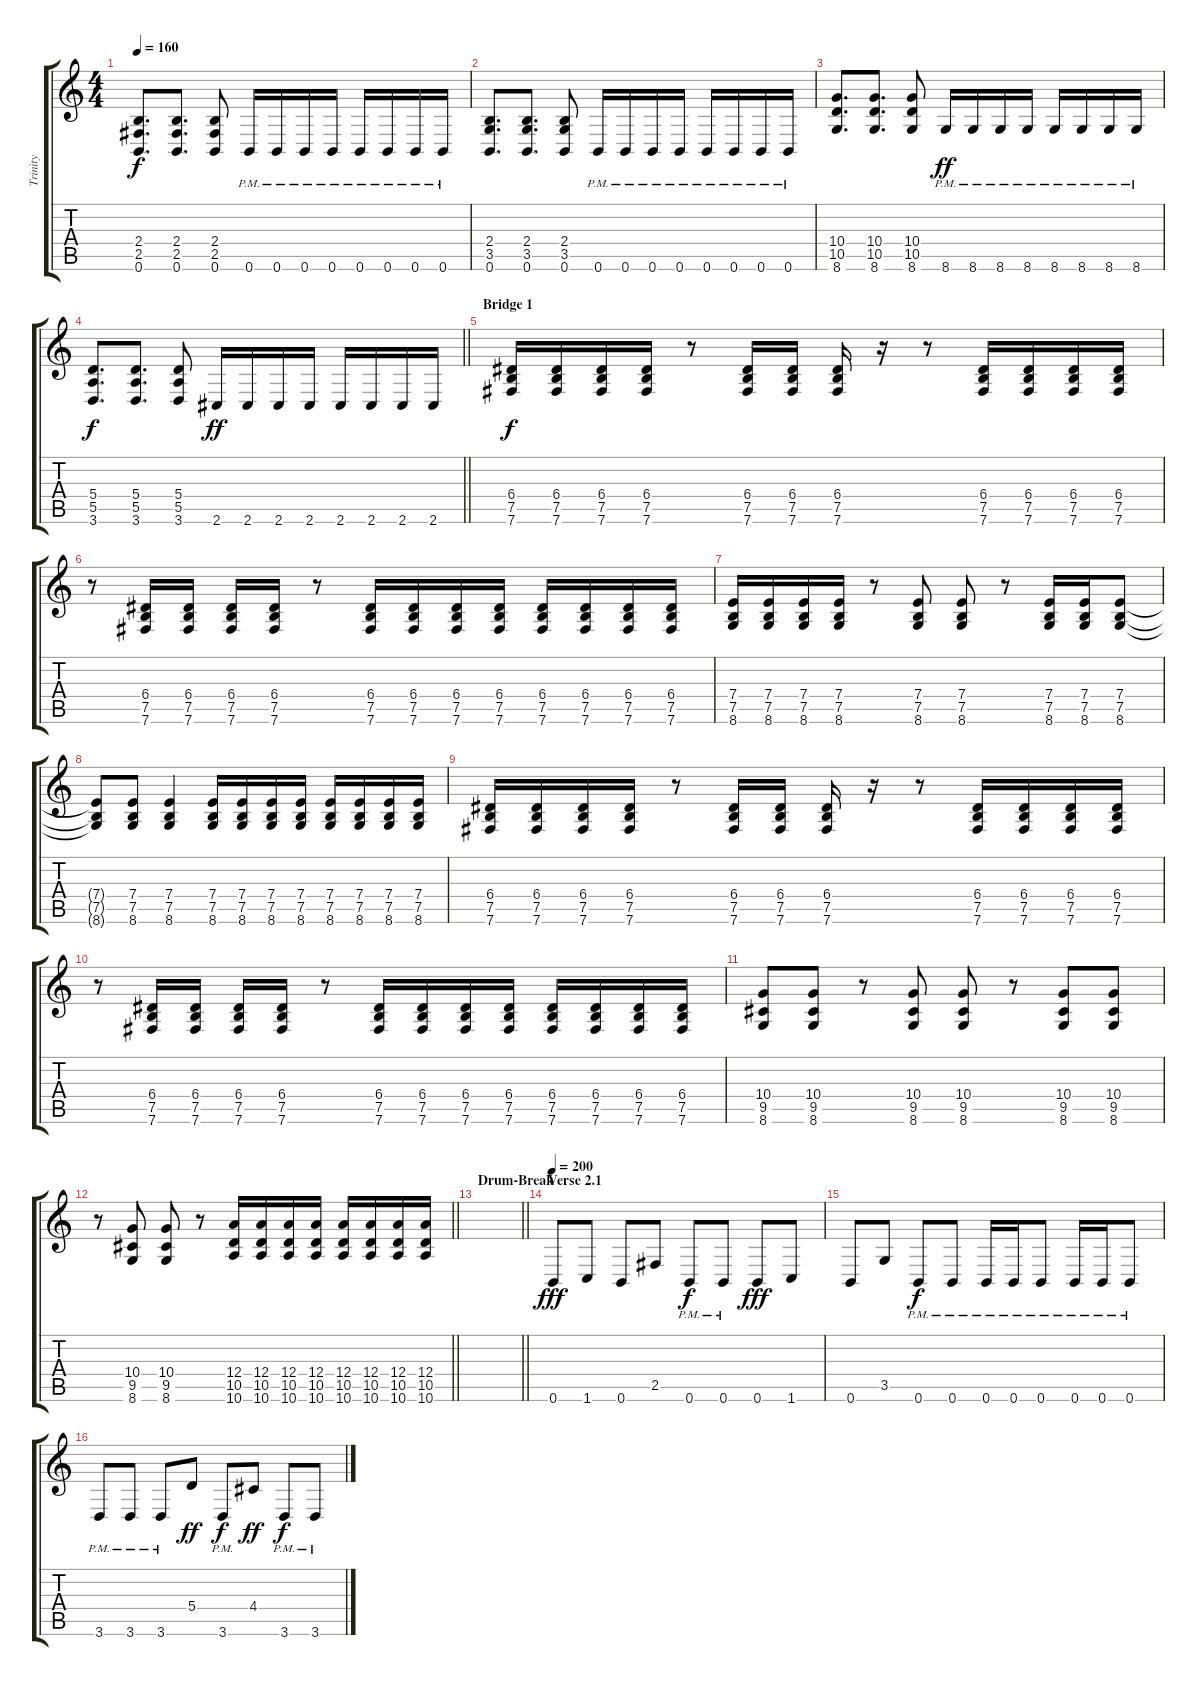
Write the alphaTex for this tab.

\track ("Trinity" "Trinity") {instrument distortionguitar}
\staff {score tabs}
\tuning (B3 Gb3 D3 A2 E2 B1) {hide}
\ts (4 4)
\tempo 160
\clef g2
\ks c
(2.4 2.5 0.6).8{d dy f} (2.4 2.5 0.6).8{d} (2.4 2.5 0.6).8 0.6{pm}.16 0.6{pm}.16 0.6{pm}.16 0.6{pm}.16 0.6{pm}.16 0.6{pm}.16 0.6{pm}.16 0.6{pm}.16 |
(2.4 3.5 0.6).8{d} (2.4 3.5 0.6).8{d} (2.4 3.5 0.6).8 0.6{pm}.16 0.6{pm}.16 0.6{pm}.16 0.6{pm}.16 0.6{pm}.16 0.6{pm}.16 0.6{pm}.16 0.6{pm}.16 |
(10.4 10.5 8.6).8{d} (10.4 10.5 8.6).8{d} (10.4 10.5 8.6).8 8.6{pm}.16{dy ff} 8.6{pm}.16 8.6{pm}.16 8.6{pm}.16 8.6{pm}.16 8.6{pm}.16 8.6{pm}.16 8.6{pm}.16 |
\barLineRight lightlight
(5.4 5.5 3.6).8{d dy f} (5.4 5.5 3.6).8{d} (5.4 5.5 3.6).8 2.6.16{dy ff} 2.6.16 2.6.16 2.6.16 2.6.16 2.6.16 2.6.16 2.6.16 |
\section ("" "Bridge 1")
(6.4 7.5 7.6).16{dy f} (6.4 7.5 7.6).16 (6.4 7.5 7.6).16 (6.4 7.5 7.6).16 r.8 (6.4 7.5 7.6).16 (6.4 7.5 7.6).16 (6.4 7.5 7.6).16 r.16 r.8 (6.4 7.5 7.6).16 (6.4 7.5 7.6).16 (6.4 7.5 7.6).16 (6.4 7.5 7.6).16 |
r.8 (6.4 7.5 7.6).16 (6.4 7.5 7.6).16 (6.4 7.5 7.6).16 (6.4 7.5 7.6).16 r.8 (6.4 7.5 7.6).16 (6.4 7.5 7.6).16 (6.4 7.5 7.6).16 (6.4 7.5 7.6).16 (6.4 7.5 7.6).16 (6.4 7.5 7.6).16 (6.4 7.5 7.6).16 (6.4 7.5 7.6).16 |
(7.4 7.5 8.6).16 (7.4 7.5 8.6).16 (7.4 7.5 8.6).16 (7.4 7.5 8.6).16 r.8 (7.4 7.5 8.6).8 (7.4 7.5 8.6).8 r.8 (7.4 7.5 8.6).16 (7.4 7.5 8.6).16 (7.4 7.5 8.6).8 |
(7.4{t} 7.5{t} 8.6{t}).8 (7.4 7.5 8.6).8 (7.4 7.5 8.6).4 (7.4 7.5 8.6).16 (7.4 7.5 8.6).16 (7.4 7.5 8.6).16 (7.4 7.5 8.6).16 (7.4 7.5 8.6).16 (7.4 7.5 8.6).16 (7.4 7.5 8.6).16 (7.4 7.5 8.6).16 |
(6.4 7.5 7.6).16 (6.4 7.5 7.6).16 (6.4 7.5 7.6).16 (6.4 7.5 7.6).16 r.8 (6.4 7.5 7.6).16 (6.4 7.5 7.6).16 (6.4 7.5 7.6).16 r.16 r.8 (6.4 7.5 7.6).16 (6.4 7.5 7.6).16 (6.4 7.5 7.6).16 (6.4 7.5 7.6).16 |
r.8 (6.4 7.5 7.6).16 (6.4 7.5 7.6).16 (6.4 7.5 7.6).16 (6.4 7.5 7.6).16 r.8 (6.4 7.5 7.6).16 (6.4 7.5 7.6).16 (6.4 7.5 7.6).16 (6.4 7.5 7.6).16 (6.4 7.5 7.6).16 (6.4 7.5 7.6).16 (6.4 7.5 7.6).16 (6.4 7.5 7.6).16 |
(10.4 9.5 8.6).8 (10.4 9.5 8.6).8 r.8 (10.4 9.5 8.6).8 (10.4 9.5 8.6).8 r.8 (10.4 9.5 8.6).8 (10.4 9.5 8.6).8 |
\barLineRight lightlight
r.8 (10.4 9.5 8.6).8 (10.4 9.5 8.6).8 r.8 (12.4 10.5 10.6).16 (12.4 10.5 10.6).16 (12.4 10.5 10.6).16 (12.4 10.5 10.6).16 (12.4 10.5 10.6).16 (12.4 10.5 10.6).16 (12.4 10.5 10.6).16 (12.4 10.5 10.6).16 |
\section ("" "Drum-Break")
\barLineRight lightlight
|
\section ("" "Verse 2.1")
\tempo 200
0.6.8{dy fff} 1.6.8 0.6.8 2.5.8 0.6{pm}.8{dy f} 0.6{pm}.8 0.6.8{dy fff} 1.6.8 |
0.6.8 3.5.8 0.6{pm}.8{dy f} 0.6{pm}.8 0.6{pm}.16 0.6{pm}.16 0.6{pm}.8 0.6{pm}.16 0.6{pm}.16 0.6{pm}.8 |
3.6{pm}.8 3.6{pm}.8 3.6{pm}.8 5.4.8{dy ff} 3.6{pm}.8{dy f} 4.4.8{dy ff} 3.6{pm}.8{dy f} 3.6{pm}.8
